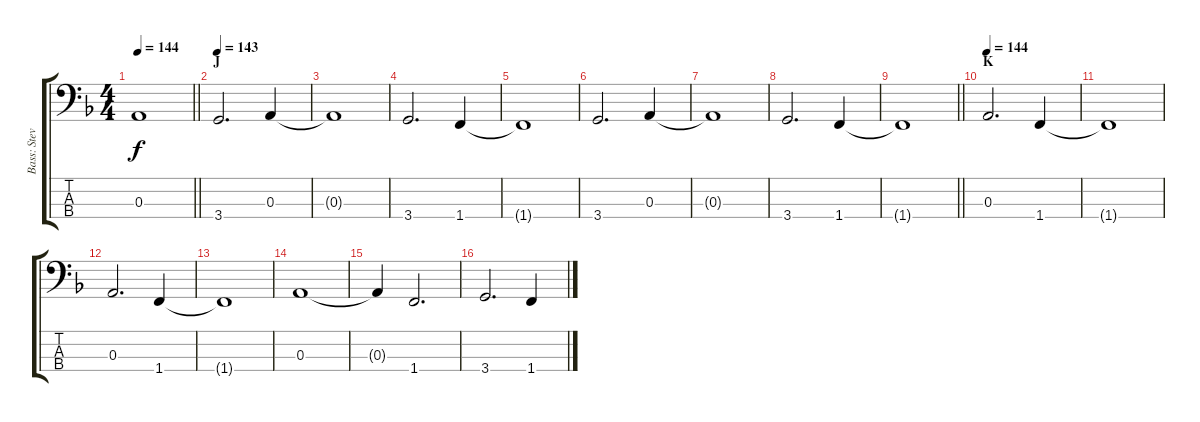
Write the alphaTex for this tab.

\track ("Bass: Steve" "Bass: Stev") {instrument synthbass2}
\staff {score tabs}
\tuning (G2 D2 A1 E1) {hide}
\ts (4 4)
\tempo 144
\clef f4
\barLineRight lightlight
\ks f
0.3{t}.1{dy f} |
\section ("" "J")
\tempo 143
3.4.2{d} 0.3.4 |
0.3{t}.1 |
3.4.2{d} 1.4.4 |
1.4{t}.1 |
3.4.2{d} 0.3.4 |
0.3{t}.1 |
3.4.2{d} 1.4.4 |
\barLineRight lightlight
1.4{t}.1 |
\section ("" "K")
\tempo 144
0.3.2{d} 1.4.4 |
1.4{t}.1 |
0.3.2{d} 1.4.4 |
1.4{t}.1 |
0.3.1 |
0.3{t}.4 1.4.2{d} |
3.4.2{d} 1.4.4
